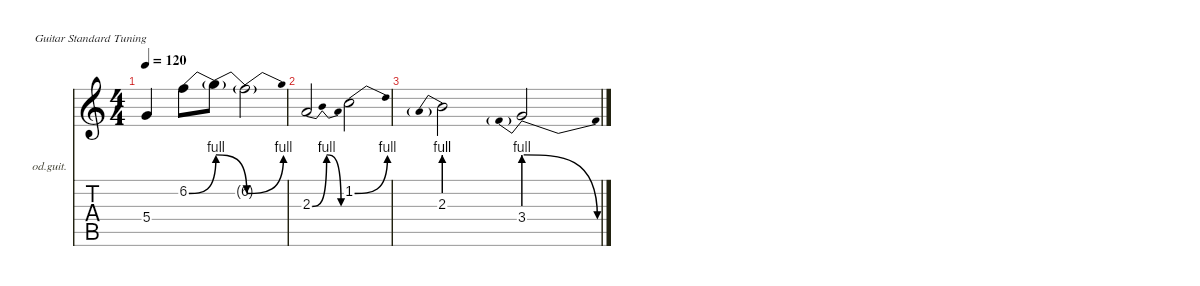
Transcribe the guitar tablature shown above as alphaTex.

\defaultSystemsLayout 4
\hideDynamics
\bracketExtendMode nobrackets
\firstSystemTrackNameOrientation horizontal
\otherSystemsTrackNameOrientation horizontal
\track ("Guitar I" "od.guit.") {instrument overdrivenguitar}
\staff {score tabs}
\tuning (E4 B3 G3 D3 A2 E2)
\ts (4 4)
\tempo 120
\clef g2
\ks c
5.4.4{dy f instrument overdrivenguitar beam Up} 6.2{be (bend 0 0 60 4)}.8{beam Down} 6.2{be (release 0 4 60 0) t}.8{beam Down} 6.2{be (bend 0 0 60 4) t}.2{beam Down} |
2.3{be (bendrelease 0 0 15 4 30 4 45 0)}.2{beam Up} 1.2{be (bend 0 0 30 4)}.2{beam Down} |
2.3{be (prebend 0 4 60 4)}.2{beam Down} 3.4{be (prebendrelease 0 4 39.999998399999996 0)}.2{beam Up}
